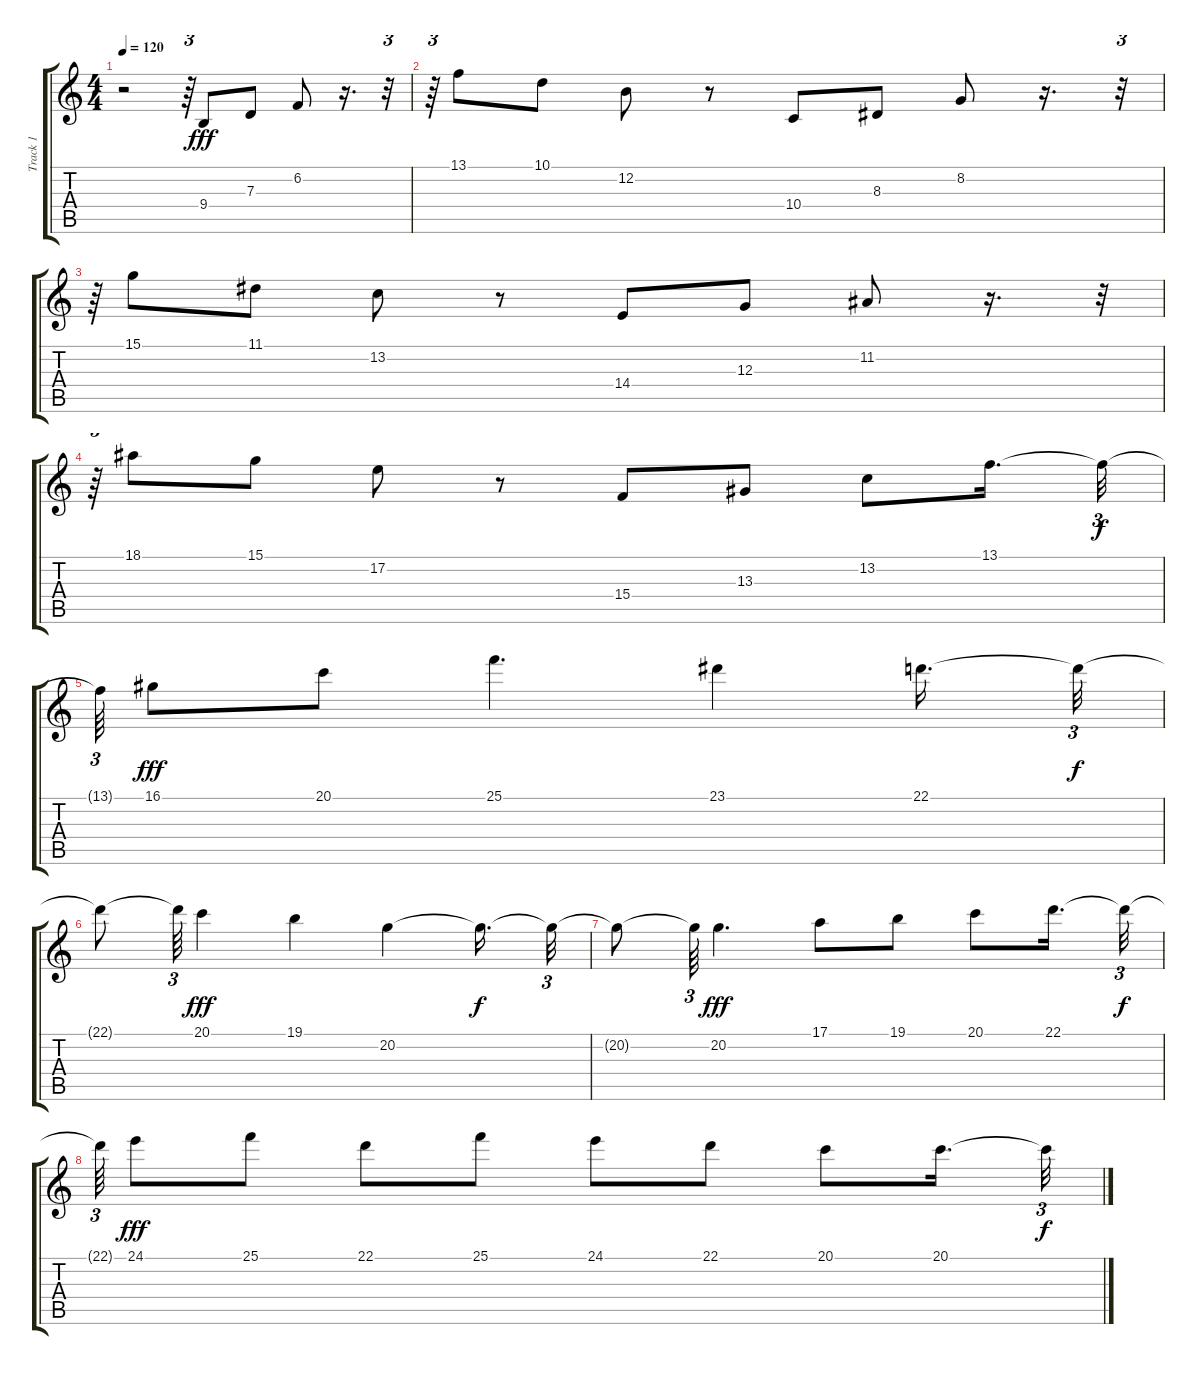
\track ("Track 1" "Track 1") {instrument acousticgrandpiano}
\staff {score tabs}
\tuning (E4 B3 G3 D3 A2 E2) {hide}
\ts (4 4)
\tempo 120
\clef g2
\ks c
r.2{dy fff} r.64{tu (3 2)} 9.4.8 7.3.8 6.2.8 r.16{d} r.32{tu (3 2)} |
r.64{tu (3 2)} 13.1.8 10.1.8 12.2.8 r.8 10.4.8 8.3.8 8.2.8 r.16{d} r.32{tu (3 2)} |
r.64{tu (3 2)} 15.1.8 11.1.8 13.2.8 r.8 14.4.8 12.3.8 11.2.8 r.16{d} r.32{tu (3 2)} |
r.64{tu (3 2)} 18.1.8 15.1.8 17.2.8 r.8 15.4.8 13.3.8 13.2.8 13.1.16{d} 13.1{t}.32{tu (3 2) dy f} |
13.1{t}.64{tu (3 2)} 16.1.8{dy fff} 20.1.8 25.1.4{d} 23.1.4 22.1.16{d} 22.1{t}.32{tu (3 2) dy f} |
22.1{t}.8 22.1{t}.64{tu (3 2)} 20.1.4{dy fff} 19.1.4 20.2.4 20.2{t}.16{d dy f} 20.2{t}.32{tu (3 2)} |
20.2{t}.8 20.2{t}.64{tu (3 2)} 20.2.4{d dy fff} 17.1.8 19.1.8 20.1.8 22.1.16{d} 22.1{t}.32{tu (3 2) dy f} |
22.1{t}.64{tu (3 2)} 24.1.8{dy fff} 25.1.8 22.1.8 25.1.8 24.1.8 22.1.8 20.1.8 20.1.16{d} 20.1{t}.32{tu (3 2) dy f}
